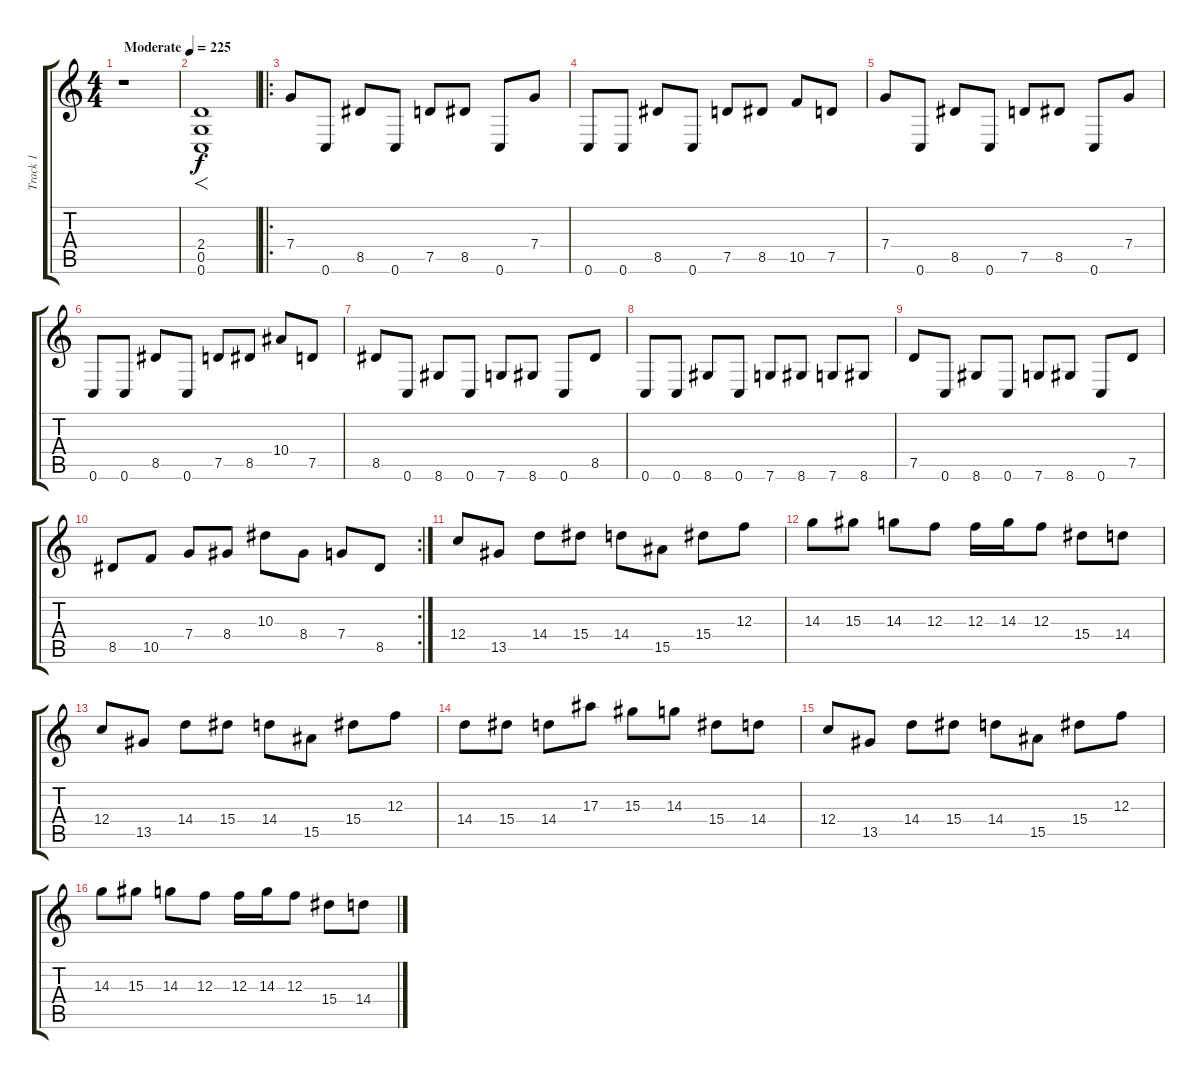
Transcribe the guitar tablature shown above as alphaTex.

\track ("Track 1" "Track 1") {instrument distortionguitar}
\staff {score tabs}
\tuning (D4 A3 F3 C3 G2 C2) {hide}
\ts (4 4)
\tempo (225 "Moderate")
\clef g2
\ks c
r.1{dy f instrument distortionguitar} |
(2.4 0.5 0.6).1{f} |
\ro
7.4.8 0.6.8 8.5.8 0.6.8 7.5.8 8.5.8 0.6.8 7.4.8 |
0.6.8 0.6.8 8.5.8 0.6.8 7.5.8 8.5.8 10.5.8 7.5.8 |
7.4.8 0.6.8 8.5.8 0.6.8 7.5.8 8.5.8 0.6.8 7.4.8 |
0.6.8 0.6.8 8.5.8 0.6.8 7.5.8 8.5.8 10.4.8 7.5.8 |
8.5.8 0.6.8 8.6.8 0.6.8 7.6.8 8.6.8 0.6.8 8.5.8 |
0.6.8 0.6.8 8.6.8 0.6.8 7.6.8 8.6.8 7.6.8 8.6.8 |
7.5.8 0.6.8 8.6.8 0.6.8 7.6.8 8.6.8 0.6.8 7.5.8 |
\rc 2
8.5.8 10.5.8 7.4.8 8.4.8 10.3.8 8.4.8 7.4.8 8.5.8 |
12.4.8 13.5.8 14.4.8 15.4.8 14.4.8 15.5.8 15.4.8 12.3.8 |
14.3.8 15.3.8 14.3.8 12.3.8 12.3.16 14.3.16 12.3.8 15.4.8 14.4.8 |
12.4.8 13.5.8 14.4.8 15.4.8 14.4.8 15.5.8 15.4.8 12.3.8 |
14.4.8 15.4.8 14.4.8 17.3.8 15.3.8 14.3.8 15.4.8 14.4.8 |
12.4.8 13.5.8 14.4.8 15.4.8 14.4.8 15.5.8 15.4.8 12.3.8 |
14.3.8 15.3.8 14.3.8 12.3.8 12.3.16 14.3.16 12.3.8 15.4.8 14.4.8
